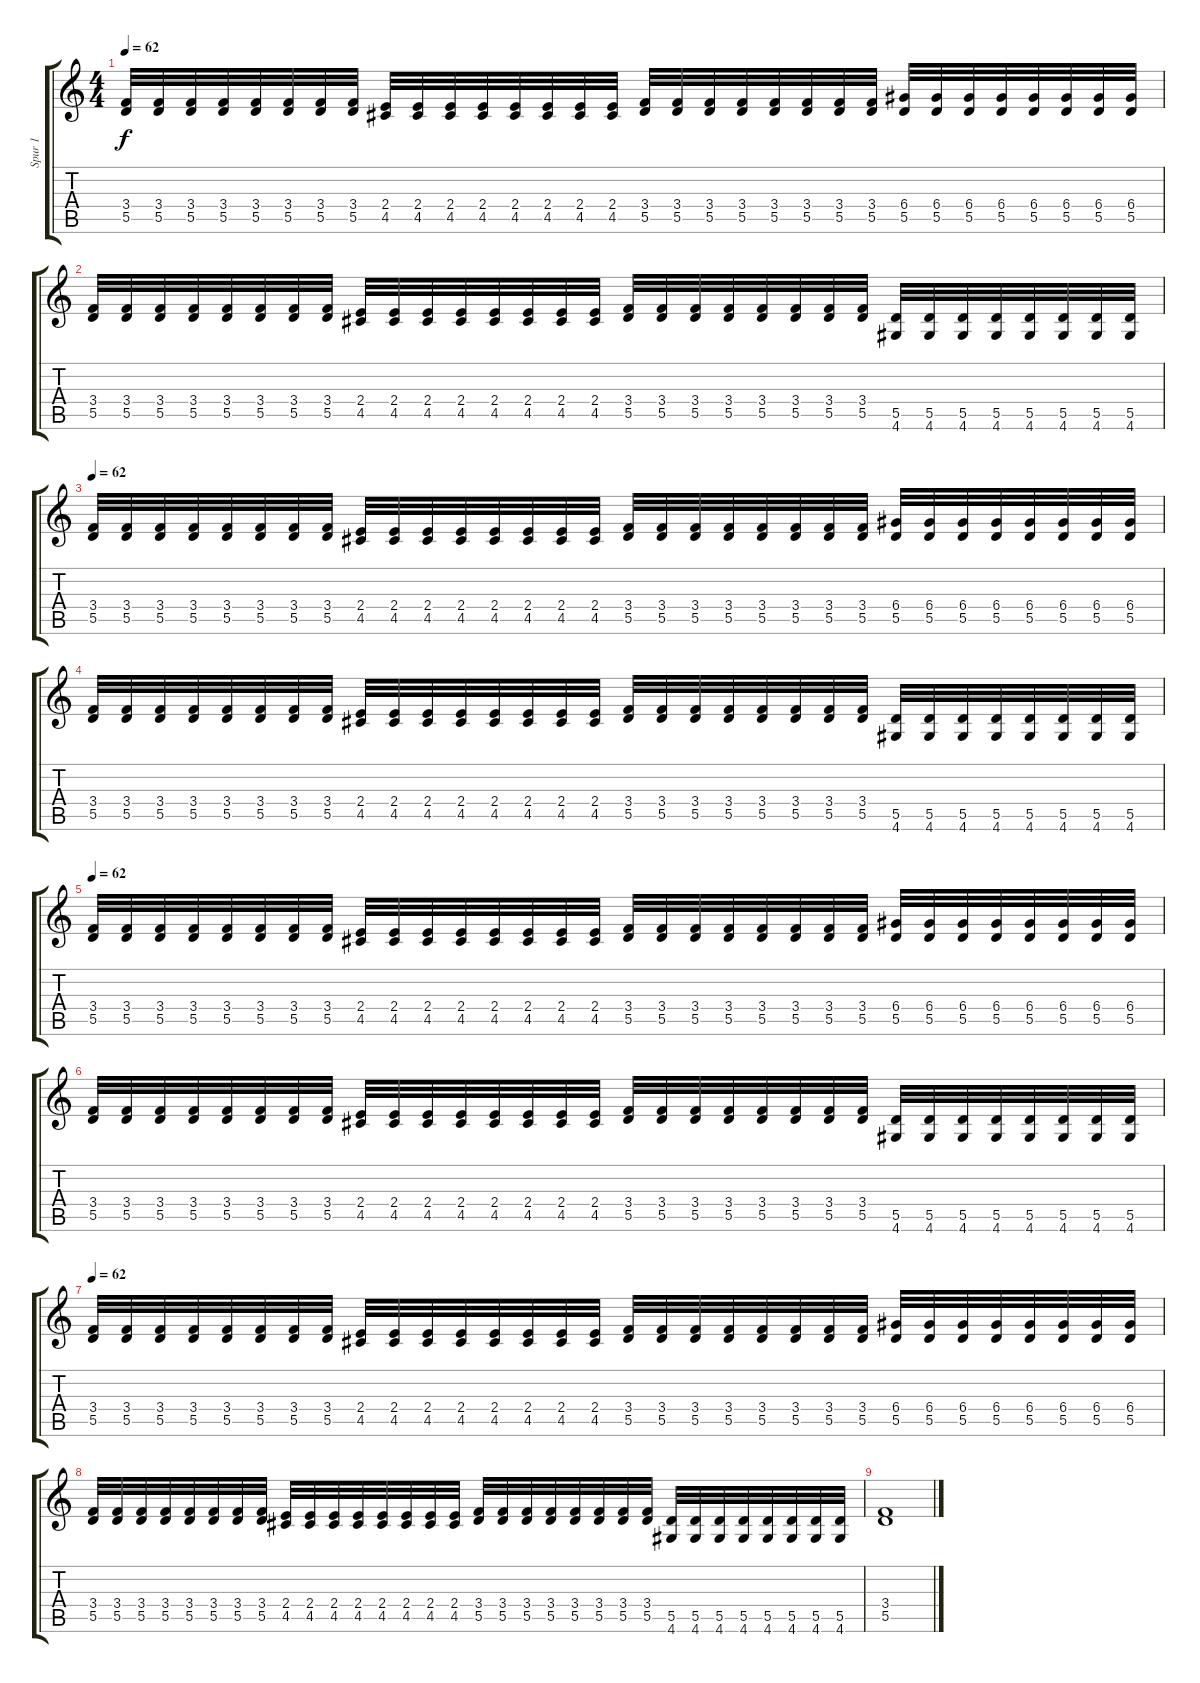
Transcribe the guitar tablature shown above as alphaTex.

\track ("Spur 1" "Spur 1") {instrument overdrivenguitar}
\staff {score tabs}
\tuning (E4 B3 G3 D3 A2 E2) {hide}
\ts (4 4)
\tempo 62
\clef g2
\ks c
(3.4 5.5).32{dy f} (3.4 5.5).32 (3.4 5.5).32 (3.4 5.5).32 (3.4 5.5).32 (3.4 5.5).32 (3.4 5.5).32 (3.4 5.5).32 (2.4 4.5).32 (2.4 4.5).32 (2.4 4.5).32 (2.4 4.5).32 (2.4 4.5).32 (2.4 4.5).32 (2.4 4.5).32 (2.4 4.5).32 (3.4 5.5).32 (3.4 5.5).32 (3.4 5.5).32 (3.4 5.5).32 (3.4 5.5).32 (3.4 5.5).32 (3.4 5.5).32 (3.4 5.5).32 (6.4 5.5).32 (6.4 5.5).32 (6.4 5.5).32 (6.4 5.5).32 (6.4 5.5).32 (6.4 5.5).32 (6.4 5.5).32 (6.4 5.5).32 |
(3.4 5.5).32 (3.4 5.5).32 (3.4 5.5).32 (3.4 5.5).32 (3.4 5.5).32 (3.4 5.5).32 (3.4 5.5).32 (3.4 5.5).32 (2.4 4.5).32 (2.4 4.5).32 (2.4 4.5).32 (2.4 4.5).32 (2.4 4.5).32 (2.4 4.5).32 (2.4 4.5).32 (2.4 4.5).32 (3.4 5.5).32 (3.4 5.5).32 (3.4 5.5).32 (3.4 5.5).32 (3.4 5.5).32 (3.4 5.5).32 (3.4 5.5).32 (3.4 5.5).32 (5.5 4.6).32 (5.5 4.6).32 (5.5 4.6).32 (5.5 4.6).32 (5.5 4.6).32 (5.5 4.6).32 (5.5 4.6).32 (5.5 4.6).32 |
\tempo 62
(3.4 5.5).32 (3.4 5.5).32 (3.4 5.5).32 (3.4 5.5).32 (3.4 5.5).32 (3.4 5.5).32 (3.4 5.5).32 (3.4 5.5).32 (2.4 4.5).32 (2.4 4.5).32 (2.4 4.5).32 (2.4 4.5).32 (2.4 4.5).32 (2.4 4.5).32 (2.4 4.5).32 (2.4 4.5).32 (3.4 5.5).32 (3.4 5.5).32 (3.4 5.5).32 (3.4 5.5).32 (3.4 5.5).32 (3.4 5.5).32 (3.4 5.5).32 (3.4 5.5).32 (6.4 5.5).32 (6.4 5.5).32 (6.4 5.5).32 (6.4 5.5).32 (6.4 5.5).32 (6.4 5.5).32 (6.4 5.5).32 (6.4 5.5).32 |
(3.4 5.5).32 (3.4 5.5).32 (3.4 5.5).32 (3.4 5.5).32 (3.4 5.5).32 (3.4 5.5).32 (3.4 5.5).32 (3.4 5.5).32 (2.4 4.5).32 (2.4 4.5).32 (2.4 4.5).32 (2.4 4.5).32 (2.4 4.5).32 (2.4 4.5).32 (2.4 4.5).32 (2.4 4.5).32 (3.4 5.5).32 (3.4 5.5).32 (3.4 5.5).32 (3.4 5.5).32 (3.4 5.5).32 (3.4 5.5).32 (3.4 5.5).32 (3.4 5.5).32 (5.5 4.6).32 (5.5 4.6).32 (5.5 4.6).32 (5.5 4.6).32 (5.5 4.6).32 (5.5 4.6).32 (5.5 4.6).32 (5.5 4.6).32 |
\tempo 62
(3.4 5.5).32 (3.4 5.5).32 (3.4 5.5).32 (3.4 5.5).32 (3.4 5.5).32 (3.4 5.5).32 (3.4 5.5).32 (3.4 5.5).32 (2.4 4.5).32 (2.4 4.5).32 (2.4 4.5).32 (2.4 4.5).32 (2.4 4.5).32 (2.4 4.5).32 (2.4 4.5).32 (2.4 4.5).32 (3.4 5.5).32 (3.4 5.5).32 (3.4 5.5).32 (3.4 5.5).32 (3.4 5.5).32 (3.4 5.5).32 (3.4 5.5).32 (3.4 5.5).32 (6.4 5.5).32 (6.4 5.5).32 (6.4 5.5).32 (6.4 5.5).32 (6.4 5.5).32 (6.4 5.5).32 (6.4 5.5).32 (6.4 5.5).32 |
(3.4 5.5).32 (3.4 5.5).32 (3.4 5.5).32 (3.4 5.5).32 (3.4 5.5).32 (3.4 5.5).32 (3.4 5.5).32 (3.4 5.5).32 (2.4 4.5).32 (2.4 4.5).32 (2.4 4.5).32 (2.4 4.5).32 (2.4 4.5).32 (2.4 4.5).32 (2.4 4.5).32 (2.4 4.5).32 (3.4 5.5).32 (3.4 5.5).32 (3.4 5.5).32 (3.4 5.5).32 (3.4 5.5).32 (3.4 5.5).32 (3.4 5.5).32 (3.4 5.5).32 (5.5 4.6).32 (5.5 4.6).32 (5.5 4.6).32 (5.5 4.6).32 (5.5 4.6).32 (5.5 4.6).32 (5.5 4.6).32 (5.5 4.6).32 |
\tempo 62
(3.4 5.5).32 (3.4 5.5).32 (3.4 5.5).32 (3.4 5.5).32 (3.4 5.5).32 (3.4 5.5).32 (3.4 5.5).32 (3.4 5.5).32 (2.4 4.5).32 (2.4 4.5).32 (2.4 4.5).32 (2.4 4.5).32 (2.4 4.5).32 (2.4 4.5).32 (2.4 4.5).32 (2.4 4.5).32 (3.4 5.5).32 (3.4 5.5).32 (3.4 5.5).32 (3.4 5.5).32 (3.4 5.5).32 (3.4 5.5).32 (3.4 5.5).32 (3.4 5.5).32 (6.4 5.5).32 (6.4 5.5).32 (6.4 5.5).32 (6.4 5.5).32 (6.4 5.5).32 (6.4 5.5).32 (6.4 5.5).32 (6.4 5.5).32 |
(3.4 5.5).32 (3.4 5.5).32 (3.4 5.5).32 (3.4 5.5).32 (3.4 5.5).32 (3.4 5.5).32 (3.4 5.5).32 (3.4 5.5).32 (2.4 4.5).32 (2.4 4.5).32 (2.4 4.5).32 (2.4 4.5).32 (2.4 4.5).32 (2.4 4.5).32 (2.4 4.5).32 (2.4 4.5).32 (3.4 5.5).32 (3.4 5.5).32 (3.4 5.5).32 (3.4 5.5).32 (3.4 5.5).32 (3.4 5.5).32 (3.4 5.5).32 (3.4 5.5).32 (5.5 4.6).32 (5.5 4.6).32 (5.5 4.6).32 (5.5 4.6).32 (5.5 4.6).32 (5.5 4.6).32 (5.5 4.6).32 (5.5 4.6).32 |
(3.4 5.5).1
